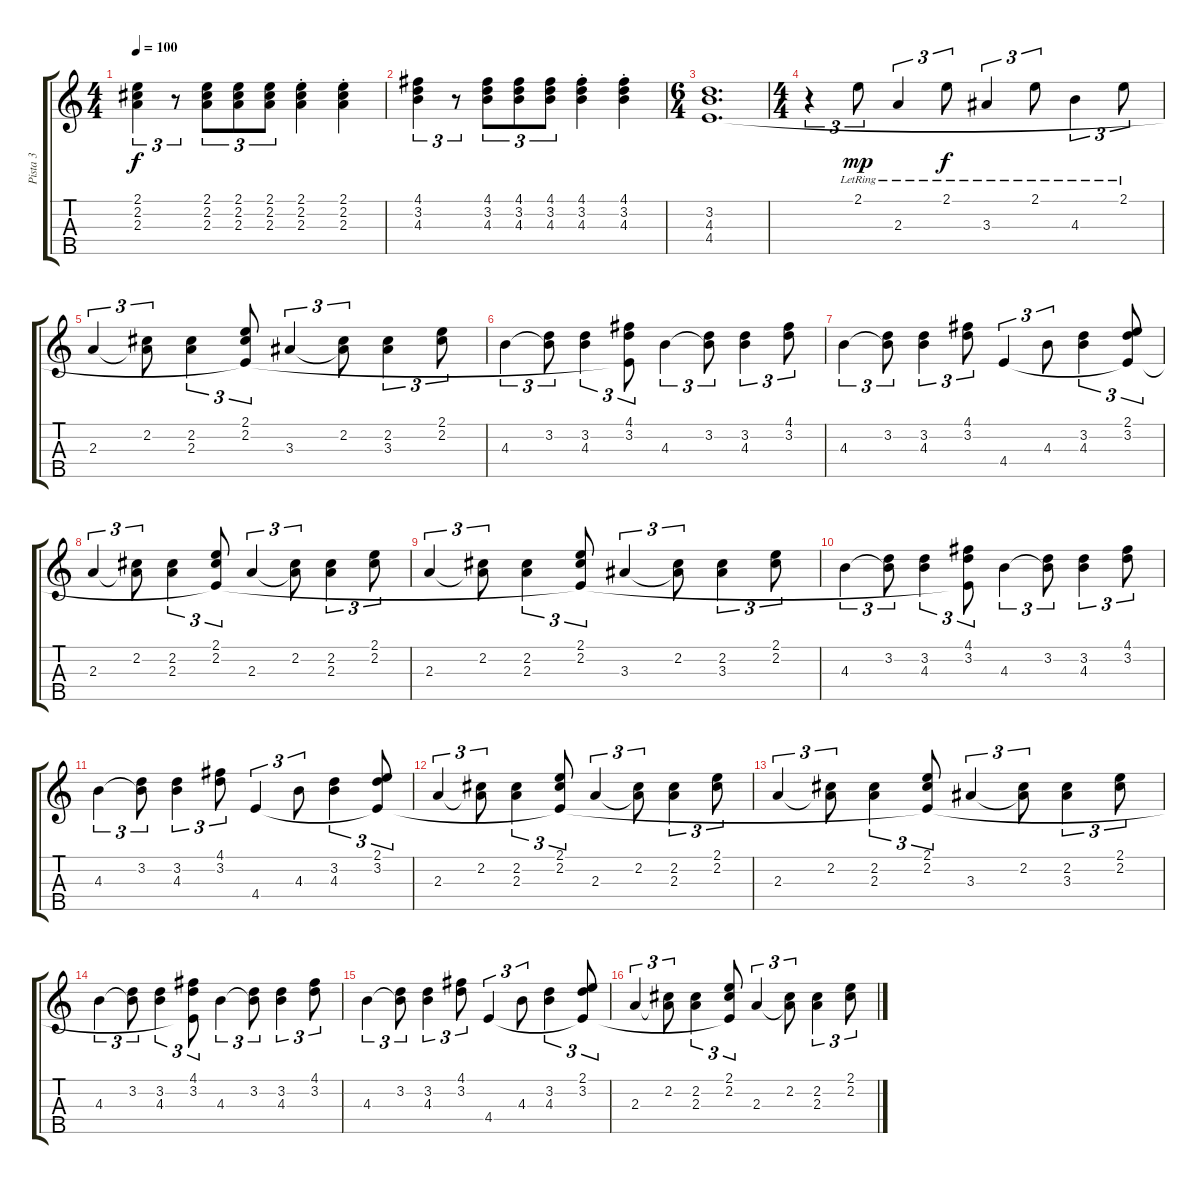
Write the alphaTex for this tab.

\track ("Pista 3" "Pista 3") {instrument banjo}
\staff {score tabs}
\tuning (D4 B3 G3 C3 G4) {hide}
\displaytranspose 12
\ts (4 4)
\tempo 100
\clef g2
\ks c
(2.1 2.2 2.3).4{tu (3 2) dy f} r.8{tu (3 2)} (2.1 2.2 2.3).8{tu (3 2)} (2.1 2.2 2.3).8{tu (3 2)} (2.1 2.2 2.3).8{tu (3 2)} (2.1{st} 2.2{st} 2.3{st}).4 (2.1{st} 2.2{st} 2.3{st}).4 |
(4.1 3.2 4.3).4{tu (3 2)} r.8{tu (3 2)} (4.1 3.2 4.3).8{tu (3 2)} (4.1 3.2 4.3).8{tu (3 2)} (4.1 3.2 4.3).8{tu (3 2)} (4.1{st} 3.2{st} 4.3{st}).4 (4.1{st} 3.2{st} 4.3{st}).4 |
\ts (6 4)
(3.2 4.3 4.4).1{d} |
\ts (4 4)
r.4{tu (3 2)} 2.1{lr}.8{tu (3 2) dy mp} 2.3{lr}.4{tu (3 2)} 2.1{lr}.8{tu (3 2) dy f} 3.3{lr}.4{tu (3 2)} 2.1{lr}.8{tu (3 2)} 4.3{lr}.4{tu (3 2)} 2.1{lr}.8{tu (3 2)} |
2.3.4{tu (3 2)} (2.2 2.3{t}).8{tu (3 2)} (2.2 2.3).4{tu (3 2)} (2.1 2.2 4.4{t}).8{tu (3 2)} 3.3.4{tu (3 2)} (2.2 3.3{t}).8{tu (3 2)} (2.2 3.3).4{tu (3 2)} (2.1 2.2).8{tu (3 2)} |
4.3.4{tu (3 2)} (3.2 4.3{t}).8{tu (3 2)} (3.2 4.3).4{tu (3 2)} (4.1 3.2 4.4{t}).8{tu (3 2)} 4.3.4{tu (3 2)} (3.2 4.3{t}).8{tu (3 2)} (3.2 4.3).4{tu (3 2)} (4.1 3.2).8{tu (3 2)} |
4.3.4{tu (3 2)} (3.2 4.3{t}).8{tu (3 2)} (3.2 4.3).4{tu (3 2)} (4.1 3.2).8{tu (3 2)} 4.4.4{tu (3 2)} 4.3.8{tu (3 2)} (3.2 4.3).4{tu (3 2)} (2.1 3.2 4.4{t}).8{tu (3 2)} |
2.3.4{tu (3 2)} (2.2 2.3{t}).8{tu (3 2)} (2.2 2.3).4{tu (3 2)} (2.1 2.2 4.4{t}).8{tu (3 2)} 2.3.4{tu (3 2)} (2.2 2.3{t}).8{tu (3 2)} (2.2 2.3).4{tu (3 2)} (2.1 2.2).8{tu (3 2)} |
2.3.4{tu (3 2)} (2.2 2.3{t}).8{tu (3 2)} (2.2 2.3).4{tu (3 2)} (2.1 2.2 4.4{t}).8{tu (3 2)} 3.3.4{tu (3 2)} (2.2 3.3{t}).8{tu (3 2)} (2.2 3.3).4{tu (3 2)} (2.1 2.2).8{tu (3 2)} |
4.3.4{tu (3 2)} (3.2 4.3{t}).8{tu (3 2)} (3.2 4.3).4{tu (3 2)} (4.1 3.2 4.4{t}).8{tu (3 2)} 4.3.4{tu (3 2)} (3.2 4.3{t}).8{tu (3 2)} (3.2 4.3).4{tu (3 2)} (4.1 3.2).8{tu (3 2)} |
4.3.4{tu (3 2)} (3.2 4.3{t}).8{tu (3 2)} (3.2 4.3).4{tu (3 2)} (4.1 3.2).8{tu (3 2)} 4.4.4{tu (3 2)} 4.3.8{tu (3 2)} (3.2 4.3).4{tu (3 2)} (2.1 3.2 4.4{t}).8{tu (3 2)} |
2.3.4{tu (3 2)} (2.2 2.3{t}).8{tu (3 2)} (2.2 2.3).4{tu (3 2)} (2.1 2.2 4.4{t}).8{tu (3 2)} 2.3.4{tu (3 2)} (2.2 2.3{t}).8{tu (3 2)} (2.2 2.3).4{tu (3 2)} (2.1 2.2).8{tu (3 2)} |
2.3.4{tu (3 2)} (2.2 2.3{t}).8{tu (3 2)} (2.2 2.3).4{tu (3 2)} (2.1 2.2 4.4{t}).8{tu (3 2)} 3.3.4{tu (3 2)} (2.2 3.3{t}).8{tu (3 2)} (2.2 3.3).4{tu (3 2)} (2.1 2.2).8{tu (3 2)} |
4.3.4{tu (3 2)} (3.2 4.3{t}).8{tu (3 2)} (3.2 4.3).4{tu (3 2)} (4.1 3.2 4.4{t}).8{tu (3 2)} 4.3.4{tu (3 2)} (3.2 4.3{t}).8{tu (3 2)} (3.2 4.3).4{tu (3 2)} (4.1 3.2).8{tu (3 2)} |
4.3.4{tu (3 2)} (3.2 4.3{t}).8{tu (3 2)} (3.2 4.3).4{tu (3 2)} (4.1 3.2).8{tu (3 2)} 4.4.4{tu (3 2)} 4.3.8{tu (3 2)} (3.2 4.3).4{tu (3 2)} (2.1 3.2 4.4{t}).8{tu (3 2)} |
2.3.4{tu (3 2)} (2.2 2.3{t}).8{tu (3 2)} (2.2 2.3).4{tu (3 2)} (2.1 2.2 4.4{t}).8{tu (3 2)} 2.3.4{tu (3 2)} (2.2 2.3{t}).8{tu (3 2)} (2.2 2.3).4{tu (3 2)} (2.1 2.2).8{tu (3 2)}
